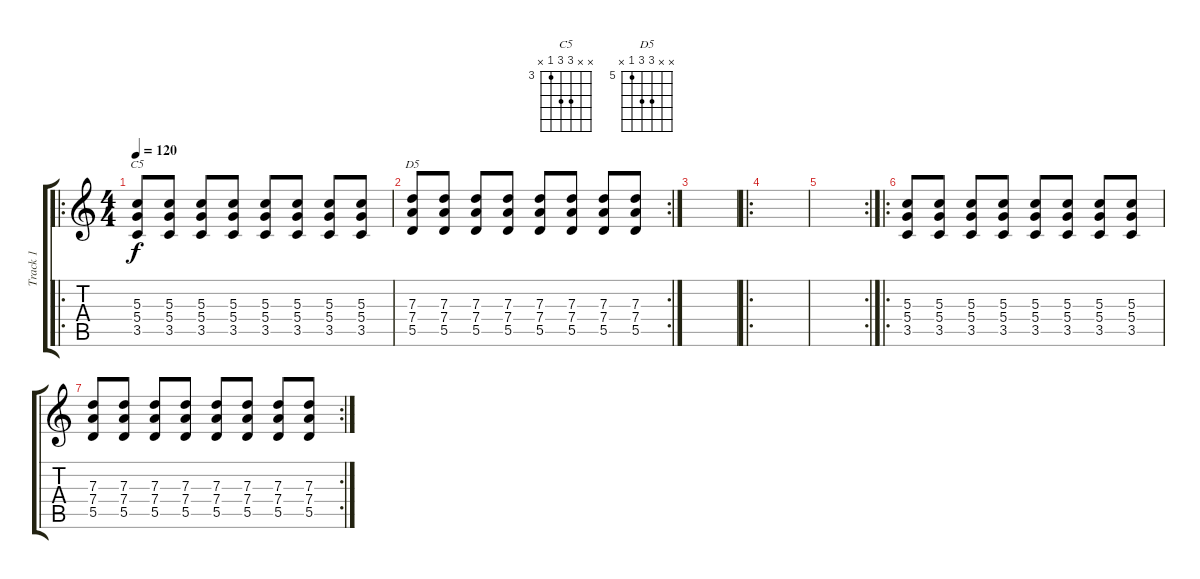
\track ("Track 1" "Track 1") {instrument distortionguitar}
\staff {score tabs}
\tuning (E4 B3 G3 D3 A2 E2) {hide}
\chord ("C5" x x 5 5 3 x) {firstfret 3}
\chord ("D5" x x 7 7 5 x) {firstfret 5}
\ro
\ts (4 4)
\tempo 120
\clef g2
\ks c
(5.3 5.4 3.5).8{ch "C5" dy f} (5.3 5.4 3.5).8 (5.3 5.4 3.5).8 (5.3 5.4 3.5).8 (5.3 5.4 3.5).8 (5.3 5.4 3.5).8 (5.3 5.4 3.5).8 (5.3 5.4 3.5).8 |
\rc 2
(7.3 7.4 5.5).8{ch "D5"} (7.3 7.4 5.5).8 (7.3 7.4 5.5).8 (7.3 7.4 5.5).8 (7.3 7.4 5.5).8 (7.3 7.4 5.5).8 (7.3 7.4 5.5).8 (7.3 7.4 5.5).8 |
|
\ro
|
\rc 2
|
\ro
(5.3 5.4 3.5).8 (5.3 5.4 3.5).8 (5.3 5.4 3.5).8 (5.3 5.4 3.5).8 (5.3 5.4 3.5).8 (5.3 5.4 3.5).8 (5.3 5.4 3.5).8 (5.3 5.4 3.5).8 |
\rc 2
(7.3 7.4 5.5).8 (7.3 7.4 5.5).8 (7.3 7.4 5.5).8 (7.3 7.4 5.5).8 (7.3 7.4 5.5).8 (7.3 7.4 5.5).8 (7.3 7.4 5.5).8 (7.3 7.4 5.5).8
